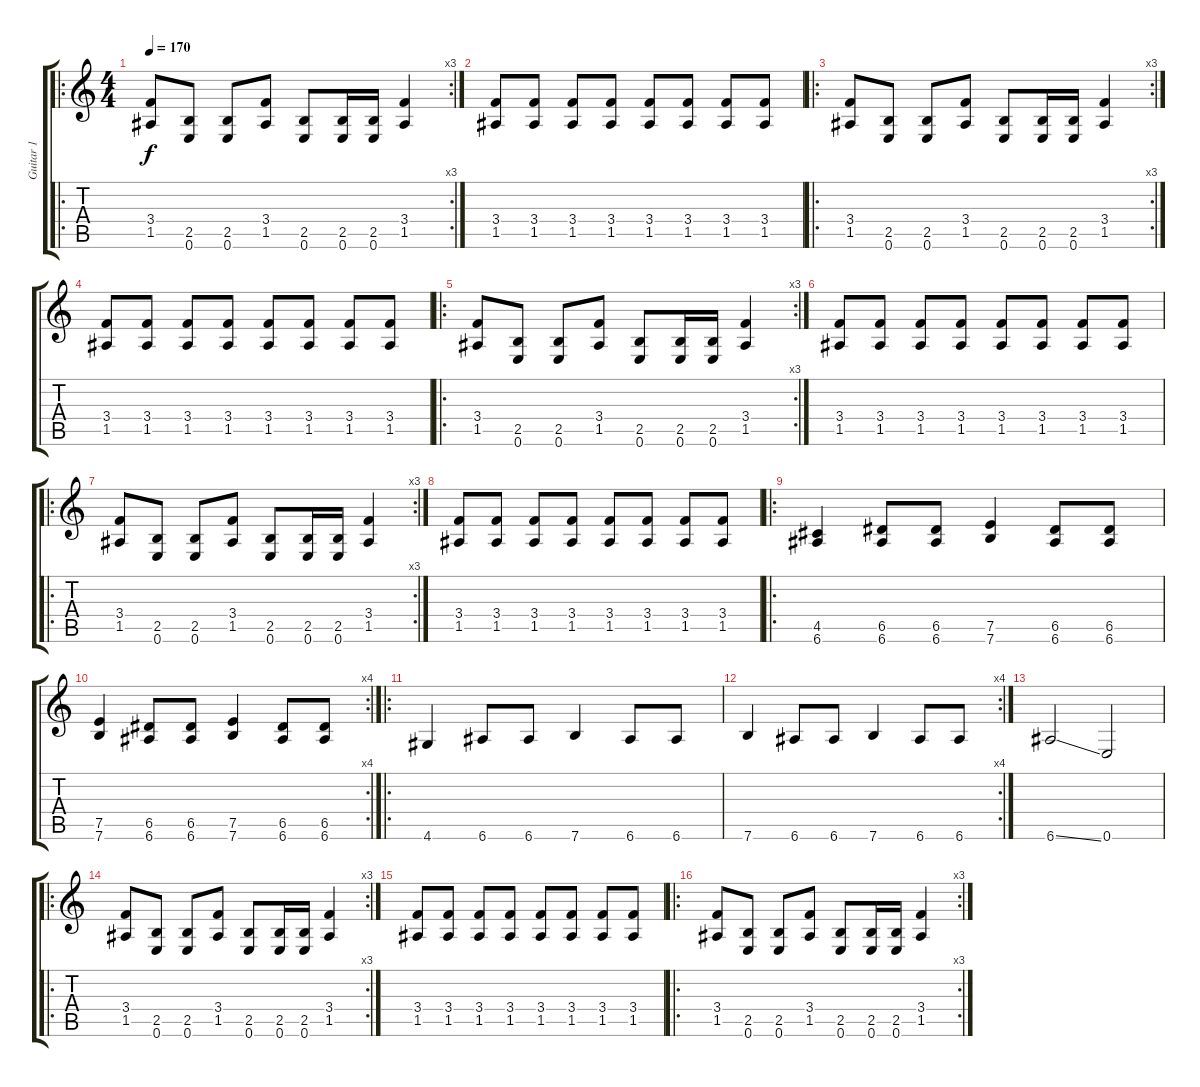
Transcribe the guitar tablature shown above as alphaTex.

\track ("Guitar 1" "Guitar 1") {instrument distortionguitar}
\staff {score tabs}
\tuning (E4 B3 G3 D3 A2 E2) {hide}
\ro
\rc 3
\ts (4 4)
\tempo 170
\clef g2
\ks c
(3.4 1.5).8{dy f instrument distortionguitar} (2.5 0.6).8 (2.5 0.6).8 (3.4 1.5).8 (2.5 0.6).8 (2.5 0.6).16 (2.5 0.6).16 (3.4 1.5).4 |
(3.4 1.5).8 (3.4 1.5).8 (3.4 1.5).8 (3.4 1.5).8 (3.4 1.5).8 (3.4 1.5).8 (3.4 1.5).8 (3.4 1.5).8 |
\ro
\rc 3
(3.4 1.5).8 (2.5 0.6).8 (2.5 0.6).8 (3.4 1.5).8 (2.5 0.6).8 (2.5 0.6).16 (2.5 0.6).16 (3.4 1.5).4 |
(3.4 1.5).8 (3.4 1.5).8 (3.4 1.5).8 (3.4 1.5).8 (3.4 1.5).8 (3.4 1.5).8 (3.4 1.5).8 (3.4 1.5).8 |
\ro
\rc 3
(3.4 1.5).8 (2.5 0.6).8 (2.5 0.6).8 (3.4 1.5).8 (2.5 0.6).8 (2.5 0.6).16 (2.5 0.6).16 (3.4 1.5).4 |
(3.4 1.5).8 (3.4 1.5).8 (3.4 1.5).8 (3.4 1.5).8 (3.4 1.5).8 (3.4 1.5).8 (3.4 1.5).8 (3.4 1.5).8 |
\ro
\rc 3
(3.4 1.5).8 (2.5 0.6).8 (2.5 0.6).8 (3.4 1.5).8 (2.5 0.6).8 (2.5 0.6).16 (2.5 0.6).16 (3.4 1.5).4 |
(3.4 1.5).8 (3.4 1.5).8 (3.4 1.5).8 (3.4 1.5).8 (3.4 1.5).8 (3.4 1.5).8 (3.4 1.5).8 (3.4 1.5).8 |
\ro
(4.5 6.6).4 (6.5 6.6).8 (6.5 6.6).8 (7.5 7.6).4 (6.5 6.6).8 (6.5 6.6).8 |
\rc 4
(7.5 7.6).4 (6.5 6.6).8 (6.5 6.6).8 (7.5 7.6).4 (6.5 6.6).8 (6.5 6.6).8 |
\ro
4.6.4 6.6.8 6.6.8 7.6.4 6.6.8 6.6.8 |
\rc 4
7.6.4 6.6.8 6.6.8 7.6.4 6.6.8 6.6.8 |
6.6{ss}.2 0.6.2 |
\ro
\rc 3
(3.4 1.5).8 (2.5 0.6).8 (2.5 0.6).8 (3.4 1.5).8 (2.5 0.6).8 (2.5 0.6).16 (2.5 0.6).16 (3.4 1.5).4 |
(3.4 1.5).8 (3.4 1.5).8 (3.4 1.5).8 (3.4 1.5).8 (3.4 1.5).8 (3.4 1.5).8 (3.4 1.5).8 (3.4 1.5).8 |
\ro
\rc 3
(3.4 1.5).8 (2.5 0.6).8 (2.5 0.6).8 (3.4 1.5).8 (2.5 0.6).8 (2.5 0.6).16 (2.5 0.6).16 (3.4 1.5).4
